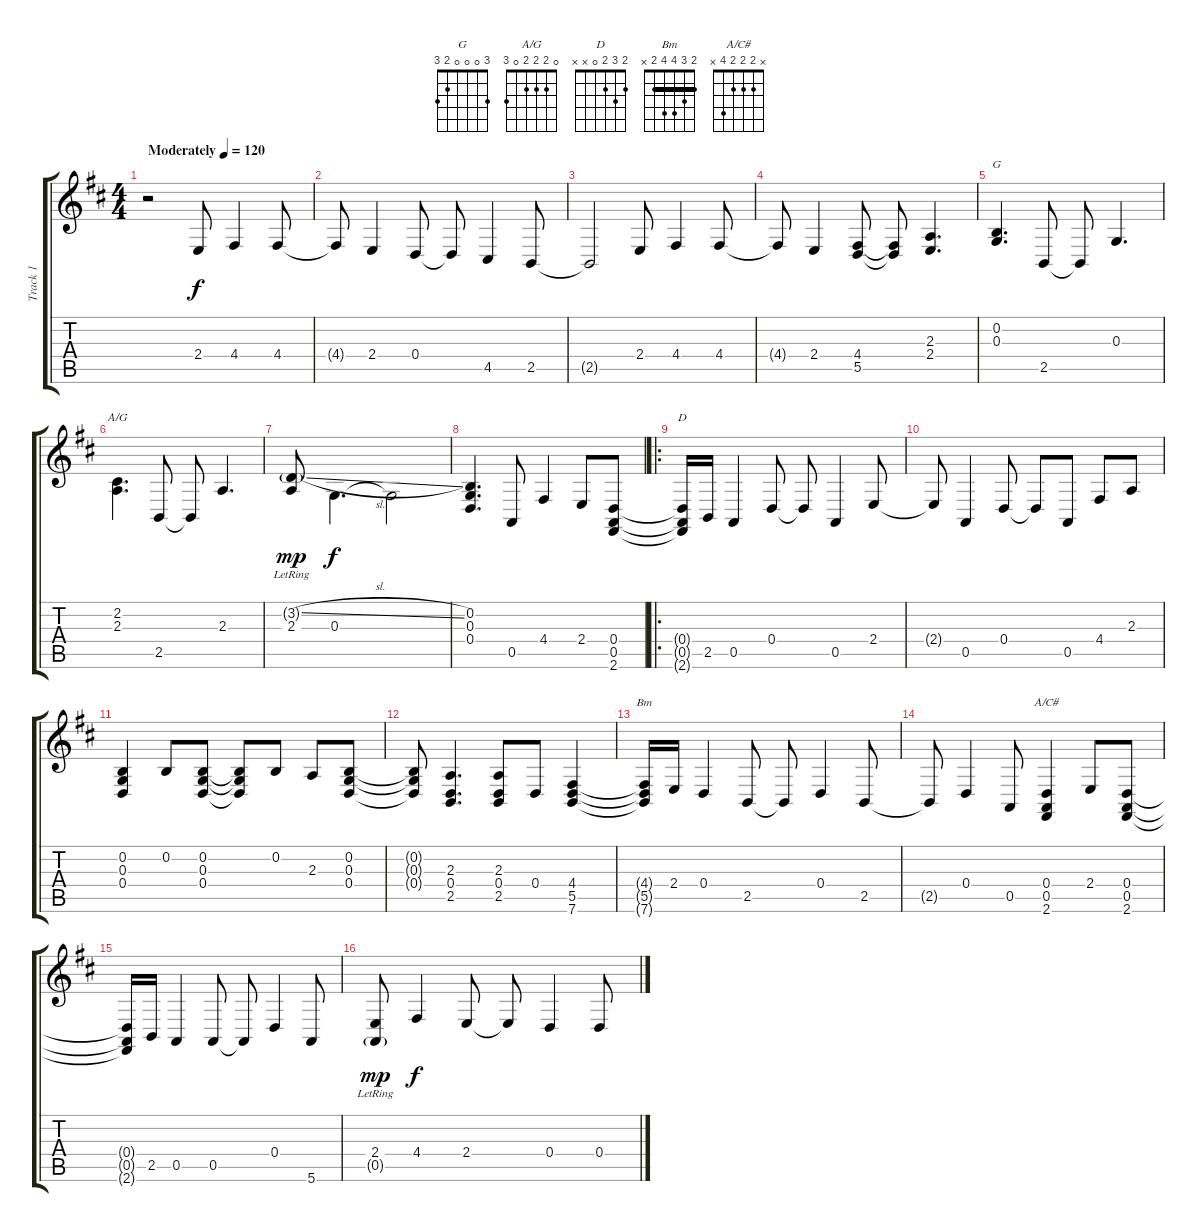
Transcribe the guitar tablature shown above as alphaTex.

\track ("Track 1" "Track 1") {instrument honkytonkpiano}
\staff {score tabs}
\tuning (E4 B3 G3 D3 A2 E2) {hide}
\chord ("G" 3 0 0 0 2 3)
\chord ("A/G" 0 2 2 2 0 3)
\chord ("D" 2 3 2 0 x x)
\chord ("Bm" 2 3 4 4 2 x) {barre 2}
\chord ("A/C#" x 2 2 2 4 x)
\ts (4 4)
\tempo (120 "Moderately")
\clef g2
\ks d
r.2{dy f instrument honkytonkpiano} 2.4.8 4.4.4 4.4.8 |
4.4{t}.8 2.4.4 0.4.8 0.4{t}.8 4.5.4 2.5.8 |
2.5{t}.2 2.4.8 4.4.4 4.4.8 |
4.4{t}.8 2.4.4 (4.4 5.5).8 (4.4{t} 5.5{t}).8 (2.3 2.4).4{d} |
(0.2 0.3).4{d ch "G"} 2.5.8 2.5{t}.8 0.3.4{d} |
(2.2 2.3).4{d ch "A/G" beam Down} 2.5.8 2.5{t}.8 2.3.4{d} |
(3.2{sl g lr} 2.3).8{dy mp} 0.3.4{d dy f beam Down} 0.3{t}.2{beam Down} |
(0.2 0.3 0.4).4{d} 0.5.8 4.4.4 2.4.8 (0.4 0.5 2.6).8 |
\ro
(0.4{t} 0.5{t} 2.6{t}).16{ch "D"} 2.5.16 0.5.4 0.4.8 0.4{t}.8 0.5.4 2.4.8 |
2.4{t}.8 0.5.4 0.4.8 0.4{t}.8 0.5.8 4.4.8 2.3.8 |
(0.2 0.3 0.4).4 0.2.8 (0.2 0.3 0.4).8 (0.2{t} 0.3{t} 0.4{t}).8 0.2.8 2.3.8 (0.2 0.3 0.4).8 |
(0.2{t} 0.3{t} 0.4{t}).8 (2.3 0.4 2.5).4{d} (2.3 0.4 2.5).8 0.4.8 (4.4 5.5 7.6).4 |
(4.4{t} 5.5{t} 7.6{t}).16{ch "Bm"} 2.4.16 0.4.4 2.5.8 2.5{t}.8 0.4.4 2.5.8 |
2.5{t}.8 0.4.4 0.5.8 (0.4 0.5 2.6).4{ch "A/C#"} 2.4.8 (0.4 0.5 2.6).8 |
(0.4{t} 0.5{t} 2.6{t}).16 2.5.16 0.5.4 0.5.8 0.5{t}.8 0.4.4 5.6.8 |
(2.4 0.5{g lr}).8{dy mp} 4.4.4{dy f} 2.4.8 2.4{t}.8 0.4.4 0.4.8
